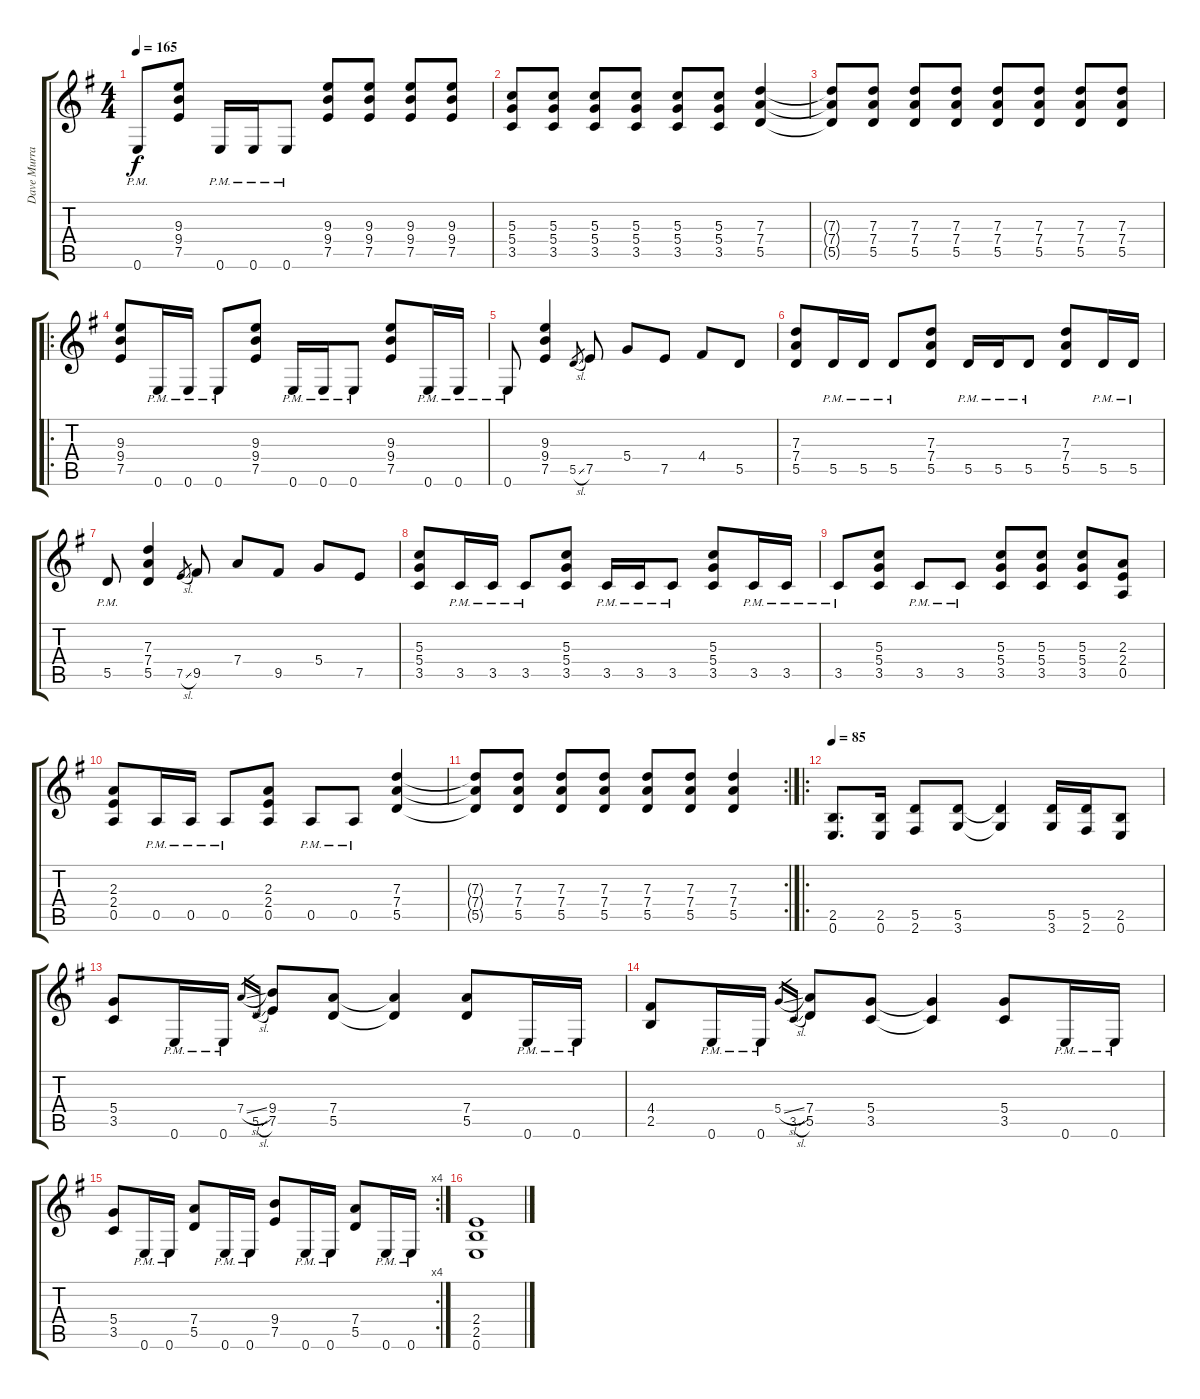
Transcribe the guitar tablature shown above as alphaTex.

\track ("Dave Murray" "Dave Murra") {instrument distortionguitar}
\staff {score tabs}
\tuning (E4 B3 G3 D3 A2 E2) {hide}
\ts (4 4)
\tempo 165
\clef g2
\ks g
0.6{pm}.8{dy f} (9.3 9.4 7.5).8 0.6{pm}.16 0.6{pm}.16 0.6{pm}.8 (9.3 9.4 7.5).8 (9.3 9.4 7.5).8 (9.3 9.4 7.5).8 (9.3 9.4 7.5).8 |
(5.3 5.4 3.5).8 (5.3 5.4 3.5).8 (5.3 5.4 3.5).8 (5.3 5.4 3.5).8 (5.3 5.4 3.5).8 (5.3 5.4 3.5).8 (7.3 7.4 5.5).4 |
(7.3{t} 7.4{t} 5.5{t}).8 (7.3 7.4 5.5).8 (7.3 7.4 5.5).8 (7.3 7.4 5.5).8 (7.3 7.4 5.5).8 (7.3 7.4 5.5).8 (7.3 7.4 5.5).8 (7.3 7.4 5.5).8 |
\ro
(9.3 9.4 7.5).8 0.6{pm}.16 0.6{pm}.16 0.6{pm}.8 (9.3 9.4 7.5).8 0.6{pm}.16 0.6{pm}.16 0.6{pm}.8 (9.3 9.4 7.5).8 0.6{pm}.16 0.6{pm}.16 |
0.6{pm}.8 (9.3 9.4 7.5).4 5.5{sl}.8{gr} 7.5.8 5.4.8 7.5.8 4.4.8 5.5.8 |
(7.3 7.4 5.5).8 5.5{pm}.16 5.5{pm}.16 5.5{pm}.8 (7.3 7.4 5.5).8 5.5{pm}.16 5.5{pm}.16 5.5{pm}.8 (7.3 7.4 5.5).8 5.5{pm}.16 5.5{pm}.16 |
5.5{pm}.8 (7.3 7.4 5.5).4 7.5{sl}.8{gr} 9.5.8 7.4.8 9.5.8 5.4.8 7.5.8 |
(5.3 5.4 3.5).8 3.5{pm}.16 3.5{pm}.16 3.5{pm}.8 (5.3 5.4 3.5).8 3.5{pm}.16 3.5{pm}.16 3.5{pm}.8 (5.3 5.4 3.5).8 3.5{pm}.16 3.5{pm}.16 |
3.5{pm}.8 (5.3 5.4 3.5).8 3.5{pm}.8 3.5{pm}.8 (5.3 5.4 3.5).8 (5.3 5.4 3.5).8 (5.3 5.4 3.5).8 (2.3 2.4 0.5).8 |
(2.3 2.4 0.5).8 0.5{pm}.16 0.5{pm}.16 0.5{pm}.8 (2.3 2.4 0.5).8 0.5{pm}.8 0.5{pm}.8 (7.3 7.4 5.5).4 |
\rc 2
(7.3{t} 7.4{t} 5.5{t}).8 (7.3 7.4 5.5).8 (7.3 7.4 5.5).8 (7.3 7.4 5.5).8 (7.3 7.4 5.5).8 (7.3 7.4 5.5).8 (7.3 7.4 5.5).4 |
\ro
\tempo 85
(2.5 0.6).8{d} (2.5 0.6).16 (5.5 2.6).8 (5.5 3.6).8 (5.5{t} 3.6{t}).4 (5.5 3.6).16 (5.5 2.6).16 (2.5 0.6).8 |
(5.4 3.5).8 0.6{pm}.16 0.6{pm}.16 7.4{sl}.16{gr} 5.5{sl}.16{gr} (9.4 7.5).8 (7.4 5.5).8 (7.4{t} 5.5{t}).4 (7.4 5.5).8 0.6{pm}.16 0.6{pm}.16 |
(4.4 2.5).8 0.6{pm}.16 0.6{pm}.16 5.4{sl}.16{gr} 3.5{sl}.16{gr} (7.4 5.5).8 (5.4 3.5).8 (5.4{t} 3.5{t}).4 (5.4 3.5).8 0.6{pm}.16 0.6{pm}.16 |
\rc 4
(5.4 3.5).8 0.6{pm}.16 0.6{pm}.16 (7.4 5.5).8 0.6{pm}.16 0.6{pm}.16 (9.4 7.5).8 0.6{pm}.16 0.6{pm}.16 (7.4 5.5).8 0.6{pm}.16 0.6{pm}.16 |
(2.4 2.5 0.6).1
